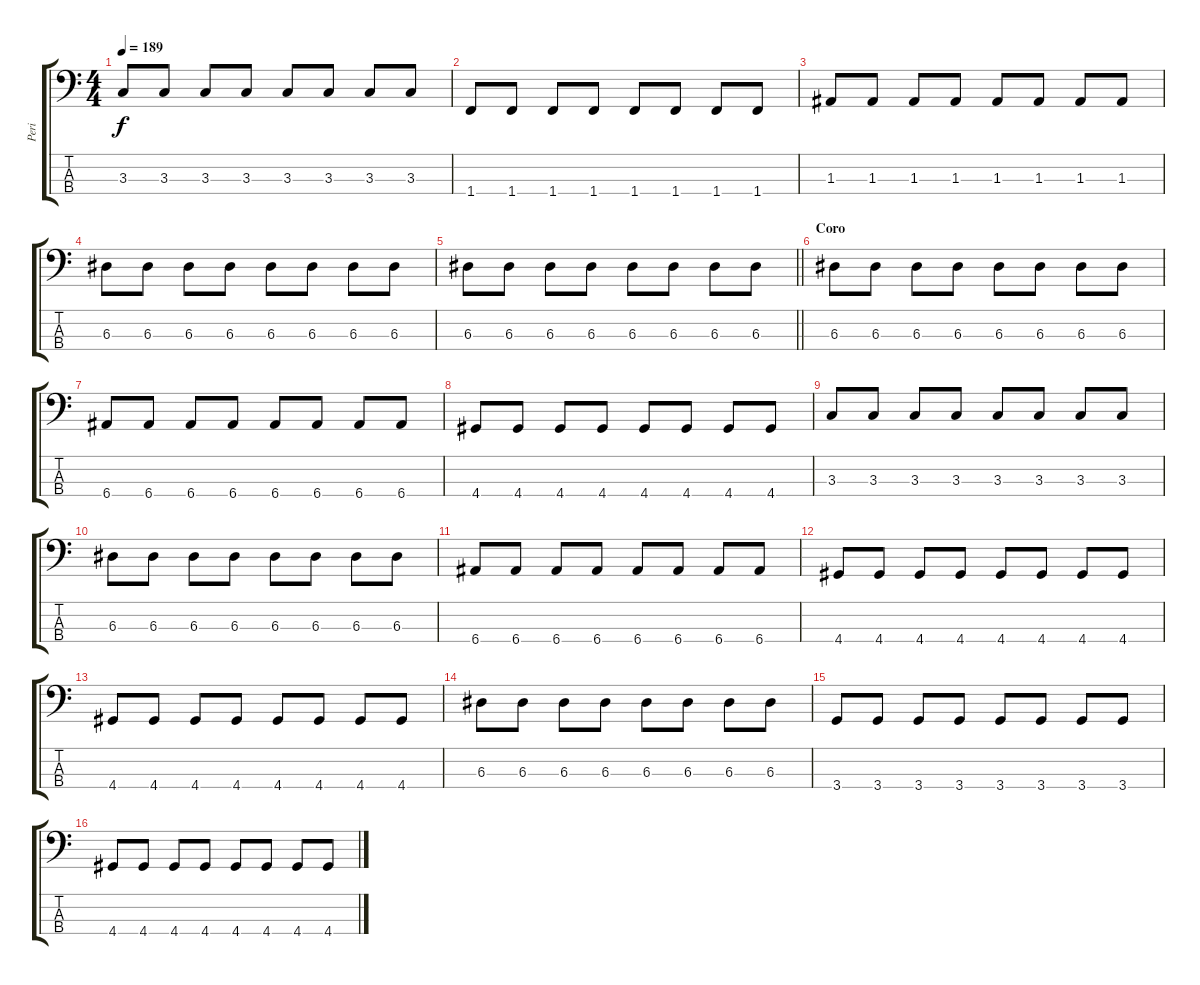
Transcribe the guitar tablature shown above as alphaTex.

\track ("Peri" "Peri") {instrument electricbassfinger}
\staff {score tabs}
\tuning (G2 D2 A1 E1) {hide}
\ts (4 4)
\tempo 189
\clef f4
\ks c
3.3.8{dy f} 3.3.8 3.3.8 3.3.8 3.3.8 3.3.8 3.3.8 3.3.8 |
1.4.8 1.4.8 1.4.8 1.4.8 1.4.8 1.4.8 1.4.8 1.4.8 |
1.3.8 1.3.8 1.3.8 1.3.8 1.3.8 1.3.8 1.3.8 1.3.8 |
6.3.8 6.3.8 6.3.8 6.3.8 6.3.8 6.3.8 6.3.8 6.3.8 |
\barLineRight lightlight
6.3.8 6.3.8 6.3.8 6.3.8 6.3.8 6.3.8 6.3.8 6.3.8 |
\section ("" "Coro")
6.3.8 6.3.8 6.3.8 6.3.8 6.3.8 6.3.8 6.3.8 6.3.8 |
6.4.8 6.4.8 6.4.8 6.4.8 6.4.8 6.4.8 6.4.8 6.4.8 |
4.4.8 4.4.8 4.4.8 4.4.8 4.4.8 4.4.8 4.4.8 4.4.8 |
3.3.8 3.3.8 3.3.8 3.3.8 3.3.8 3.3.8 3.3.8 3.3.8 |
6.3.8 6.3.8 6.3.8 6.3.8 6.3.8 6.3.8 6.3.8 6.3.8 |
6.4.8 6.4.8 6.4.8 6.4.8 6.4.8 6.4.8 6.4.8 6.4.8 |
4.4.8 4.4.8 4.4.8 4.4.8 4.4.8 4.4.8 4.4.8 4.4.8 |
4.4.8 4.4.8 4.4.8 4.4.8 4.4.8 4.4.8 4.4.8 4.4.8 |
6.3.8 6.3.8 6.3.8 6.3.8 6.3.8 6.3.8 6.3.8 6.3.8 |
3.4.8 3.4.8 3.4.8 3.4.8 3.4.8 3.4.8 3.4.8 3.4.8 |
4.4.8 4.4.8 4.4.8 4.4.8 4.4.8 4.4.8 4.4.8 4.4.8
